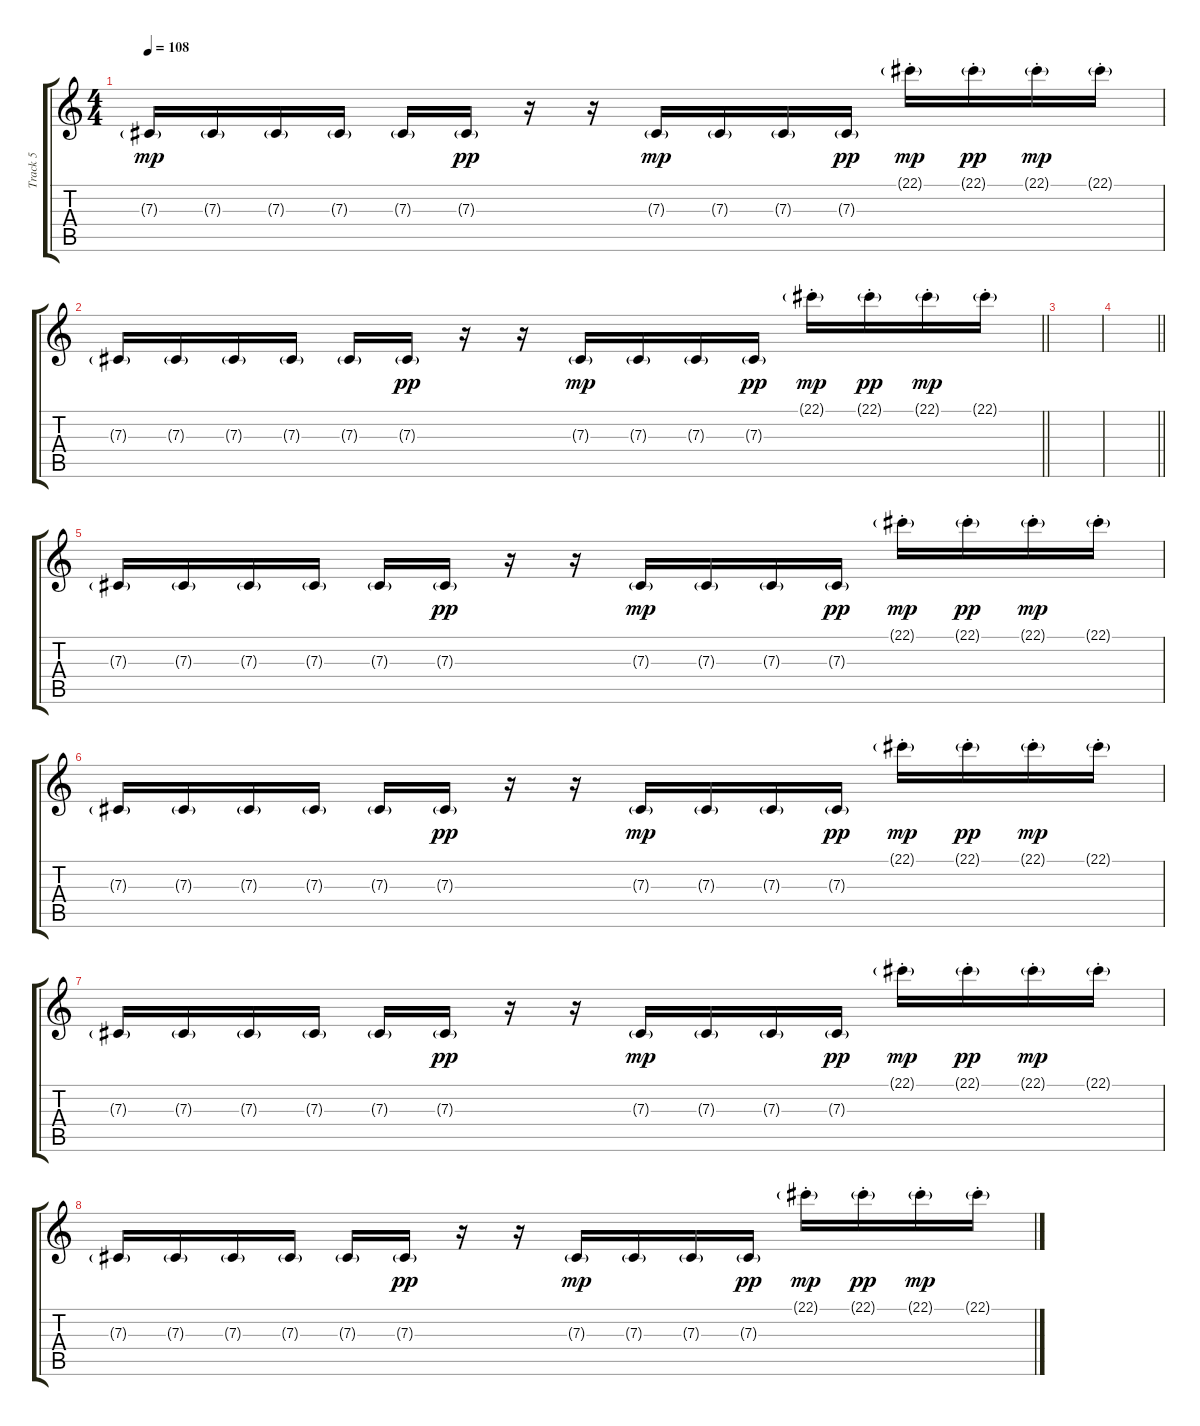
\track ("Track 5" "Track 5") {instrument steeldrums}
\staff {score tabs}
\tuning (Eb4 Bb3 Gb3 Db3 Ab2 Db2) {hide}
\ts (4 4)
\tempo 108
\clef g2
\ks c
7.3{g}.16{dy mp} 7.3{g}.16 7.3{g}.16 7.3{g}.16 7.3{g}.16 7.3{g}.16{dy pp} r.16 r.16 7.3{g}.16{dy mp} 7.3{g}.16 7.3{g}.16 7.3{g}.16{dy pp} 22.1{g st}.16{dy mp} 22.1{g st}.16{dy pp} 22.1{g st}.16{dy mp} 22.1{g st}.16 |
\barLineRight lightlight
7.3{g}.16 7.3{g}.16 7.3{g}.16 7.3{g}.16 7.3{g}.16 7.3{g}.16{dy pp} r.16 r.16 7.3{g}.16{dy mp} 7.3{g}.16 7.3{g}.16 7.3{g}.16{dy pp} 22.1{g st}.16{dy mp} 22.1{g st}.16{dy pp} 22.1{g st}.16{dy mp} 22.1{g st}.16 |
\section ("" "")
|
\barLineRight lightlight
|
\section ("" "")
7.3{g}.16 7.3{g}.16 7.3{g}.16 7.3{g}.16 7.3{g}.16 7.3{g}.16{dy pp} r.16 r.16 7.3{g}.16{dy mp} 7.3{g}.16 7.3{g}.16 7.3{g}.16{dy pp} 22.1{g st}.16{dy mp} 22.1{g st}.16{dy pp} 22.1{g st}.16{dy mp} 22.1{g st}.16 |
7.3{g}.16 7.3{g}.16 7.3{g}.16 7.3{g}.16 7.3{g}.16 7.3{g}.16{dy pp} r.16 r.16 7.3{g}.16{dy mp} 7.3{g}.16 7.3{g}.16 7.3{g}.16{dy pp} 22.1{g st}.16{dy mp} 22.1{g st}.16{dy pp} 22.1{g st}.16{dy mp} 22.1{g st}.16 |
7.3{g}.16 7.3{g}.16 7.3{g}.16 7.3{g}.16 7.3{g}.16 7.3{g}.16{dy pp} r.16 r.16 7.3{g}.16{dy mp} 7.3{g}.16 7.3{g}.16 7.3{g}.16{dy pp} 22.1{g st}.16{dy mp} 22.1{g st}.16{dy pp} 22.1{g st}.16{dy mp} 22.1{g st}.16 |
7.3{g}.16 7.3{g}.16 7.3{g}.16 7.3{g}.16 7.3{g}.16 7.3{g}.16{dy pp} r.16 r.16 7.3{g}.16{dy mp} 7.3{g}.16 7.3{g}.16 7.3{g}.16{dy pp} 22.1{g st}.16{dy mp} 22.1{g st}.16{dy pp} 22.1{g st}.16{dy mp} 22.1{g st}.16
